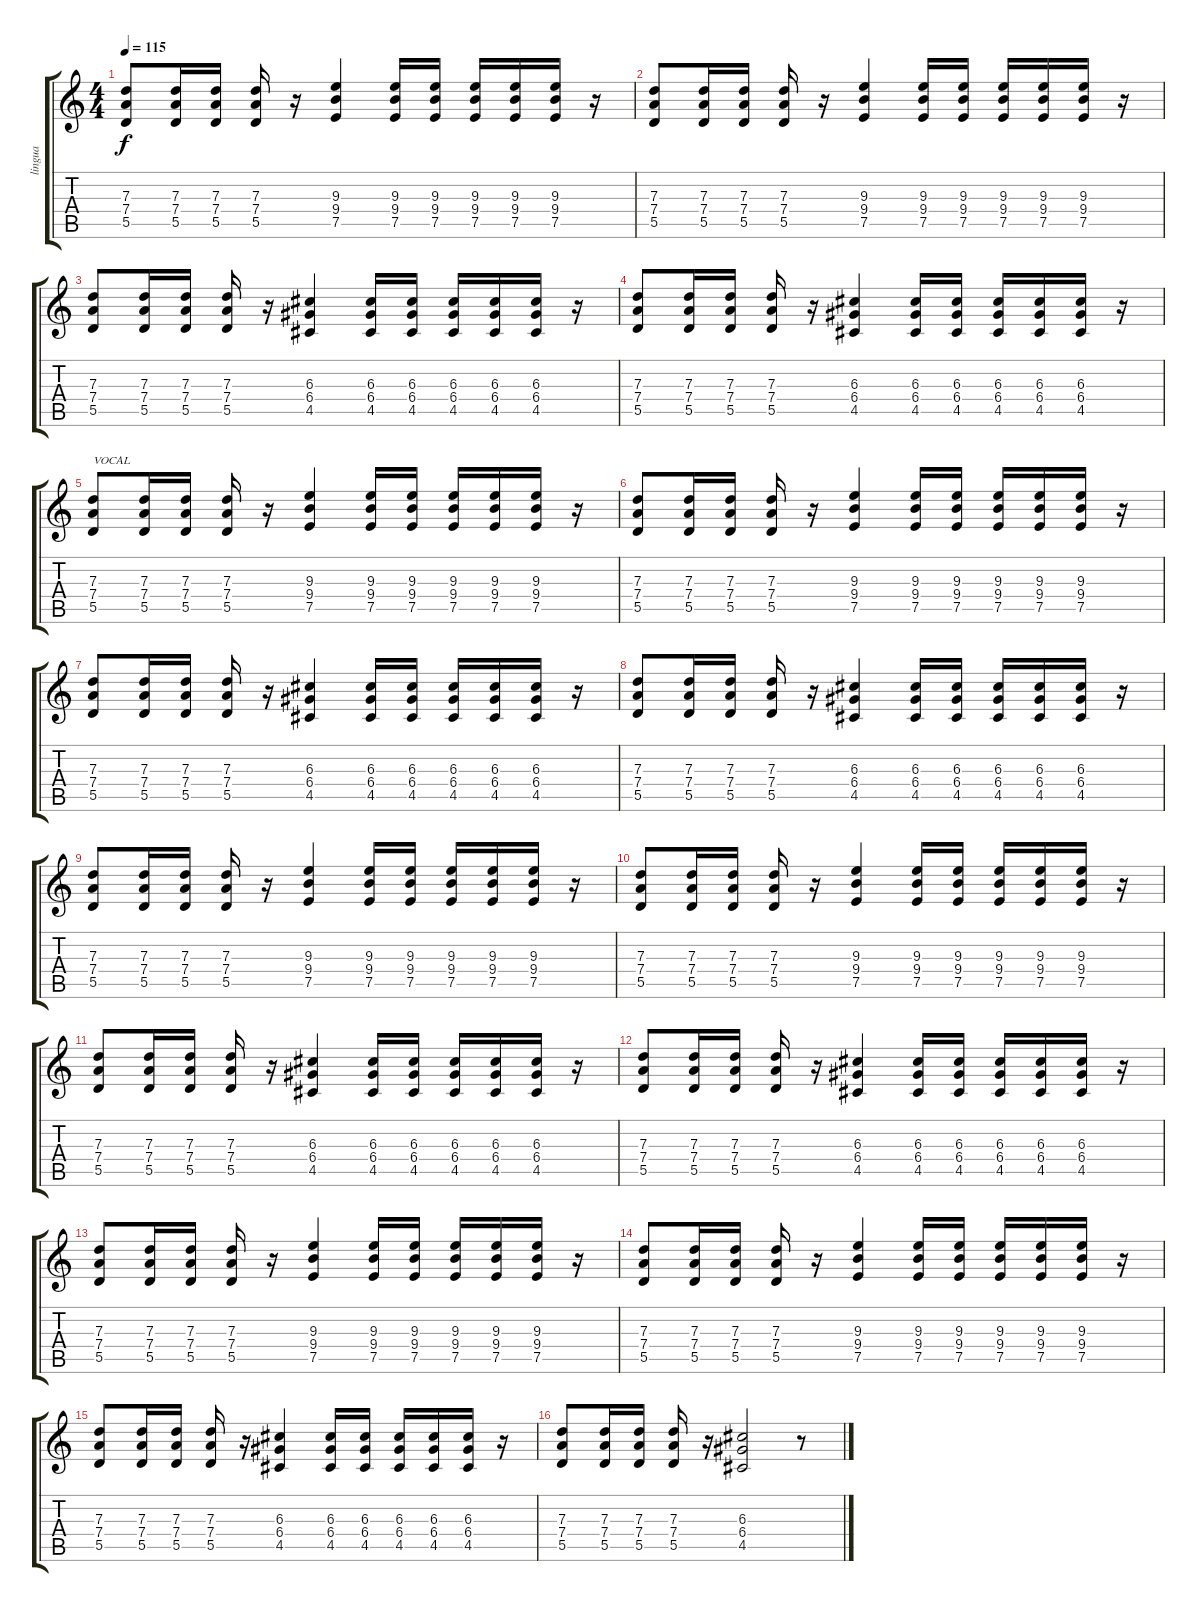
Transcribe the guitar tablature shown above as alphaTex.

\track ("lingua" "lingua") {instrument overdrivenguitar}
\staff {score tabs}
\tuning (E4 B3 G3 D3 A2 E2) {hide}
\ts (4 4)
\tempo 115
\clef g2
\ks c
(7.3 7.4 5.5).8{dy f instrument overdrivenguitar} (7.3 7.4 5.5).16 (7.3 7.4 5.5).16 (7.3 7.4 5.5).16 r.16 (9.3 9.4 7.5).4 (9.3 9.4 7.5).16 (9.3 9.4 7.5).16 (9.3 9.4 7.5).16 (9.3 9.4 7.5).16 (9.3 9.4 7.5).16 r.16 |
(7.3 7.4 5.5).8 (7.3 7.4 5.5).16 (7.3 7.4 5.5).16 (7.3 7.4 5.5).16 r.16 (9.3 9.4 7.5).4 (9.3 9.4 7.5).16 (9.3 9.4 7.5).16 (9.3 9.4 7.5).16 (9.3 9.4 7.5).16 (9.3 9.4 7.5).16 r.16 |
(7.3 7.4 5.5).8 (7.3 7.4 5.5).16 (7.3 7.4 5.5).16 (7.3 7.4 5.5).16 r.16 (6.3 6.4 4.5).4 (6.3 6.4 4.5).16 (6.3 6.4 4.5).16 (6.3 6.4 4.5).16 (6.3 6.4 4.5).16 (6.3 6.4 4.5).16 r.16 |
(7.3 7.4 5.5).8 (7.3 7.4 5.5).16 (7.3 7.4 5.5).16 (7.3 7.4 5.5).16 r.16 (6.3 6.4 4.5).4 (6.3 6.4 4.5).16 (6.3 6.4 4.5).16 (6.3 6.4 4.5).16 (6.3 6.4 4.5).16 (6.3 6.4 4.5).16 r.16 |
(7.3 7.4 5.5).8{txt "VOCAL"} (7.3 7.4 5.5).16 (7.3 7.4 5.5).16 (7.3 7.4 5.5).16 r.16 (9.3 9.4 7.5).4 (9.3 9.4 7.5).16 (9.3 9.4 7.5).16 (9.3 9.4 7.5).16 (9.3 9.4 7.5).16 (9.3 9.4 7.5).16 r.16 |
(7.3 7.4 5.5).8 (7.3 7.4 5.5).16 (7.3 7.4 5.5).16 (7.3 7.4 5.5).16 r.16 (9.3 9.4 7.5).4 (9.3 9.4 7.5).16 (9.3 9.4 7.5).16 (9.3 9.4 7.5).16 (9.3 9.4 7.5).16 (9.3 9.4 7.5).16 r.16 |
(7.3 7.4 5.5).8 (7.3 7.4 5.5).16 (7.3 7.4 5.5).16 (7.3 7.4 5.5).16 r.16 (6.3 6.4 4.5).4 (6.3 6.4 4.5).16 (6.3 6.4 4.5).16 (6.3 6.4 4.5).16 (6.3 6.4 4.5).16 (6.3 6.4 4.5).16 r.16 |
(7.3 7.4 5.5).8 (7.3 7.4 5.5).16 (7.3 7.4 5.5).16 (7.3 7.4 5.5).16 r.16 (6.3 6.4 4.5).4 (6.3 6.4 4.5).16 (6.3 6.4 4.5).16 (6.3 6.4 4.5).16 (6.3 6.4 4.5).16 (6.3 6.4 4.5).16 r.16 |
(7.3 7.4 5.5).8 (7.3 7.4 5.5).16 (7.3 7.4 5.5).16 (7.3 7.4 5.5).16 r.16 (9.3 9.4 7.5).4 (9.3 9.4 7.5).16 (9.3 9.4 7.5).16 (9.3 9.4 7.5).16 (9.3 9.4 7.5).16 (9.3 9.4 7.5).16 r.16 |
(7.3 7.4 5.5).8 (7.3 7.4 5.5).16 (7.3 7.4 5.5).16 (7.3 7.4 5.5).16 r.16 (9.3 9.4 7.5).4 (9.3 9.4 7.5).16 (9.3 9.4 7.5).16 (9.3 9.4 7.5).16 (9.3 9.4 7.5).16 (9.3 9.4 7.5).16 r.16 |
(7.3 7.4 5.5).8 (7.3 7.4 5.5).16 (7.3 7.4 5.5).16 (7.3 7.4 5.5).16 r.16 (6.3 6.4 4.5).4 (6.3 6.4 4.5).16 (6.3 6.4 4.5).16 (6.3 6.4 4.5).16 (6.3 6.4 4.5).16 (6.3 6.4 4.5).16 r.16 |
(7.3 7.4 5.5).8 (7.3 7.4 5.5).16 (7.3 7.4 5.5).16 (7.3 7.4 5.5).16 r.16 (6.3 6.4 4.5).4 (6.3 6.4 4.5).16 (6.3 6.4 4.5).16 (6.3 6.4 4.5).16 (6.3 6.4 4.5).16 (6.3 6.4 4.5).16 r.16 |
(7.3 7.4 5.5).8 (7.3 7.4 5.5).16 (7.3 7.4 5.5).16 (7.3 7.4 5.5).16 r.16 (9.3 9.4 7.5).4 (9.3 9.4 7.5).16 (9.3 9.4 7.5).16 (9.3 9.4 7.5).16 (9.3 9.4 7.5).16 (9.3 9.4 7.5).16 r.16 |
(7.3 7.4 5.5).8 (7.3 7.4 5.5).16 (7.3 7.4 5.5).16 (7.3 7.4 5.5).16 r.16 (9.3 9.4 7.5).4 (9.3 9.4 7.5).16 (9.3 9.4 7.5).16 (9.3 9.4 7.5).16 (9.3 9.4 7.5).16 (9.3 9.4 7.5).16 r.16 |
(7.3 7.4 5.5).8 (7.3 7.4 5.5).16 (7.3 7.4 5.5).16 (7.3 7.4 5.5).16 r.16 (6.3 6.4 4.5).4 (6.3 6.4 4.5).16 (6.3 6.4 4.5).16 (6.3 6.4 4.5).16 (6.3 6.4 4.5).16 (6.3 6.4 4.5).16 r.16 |
(7.3 7.4 5.5).8 (7.3 7.4 5.5).16 (7.3 7.4 5.5).16 (7.3 7.4 5.5).16 r.16 (6.3 6.4 4.5).2 r.8
